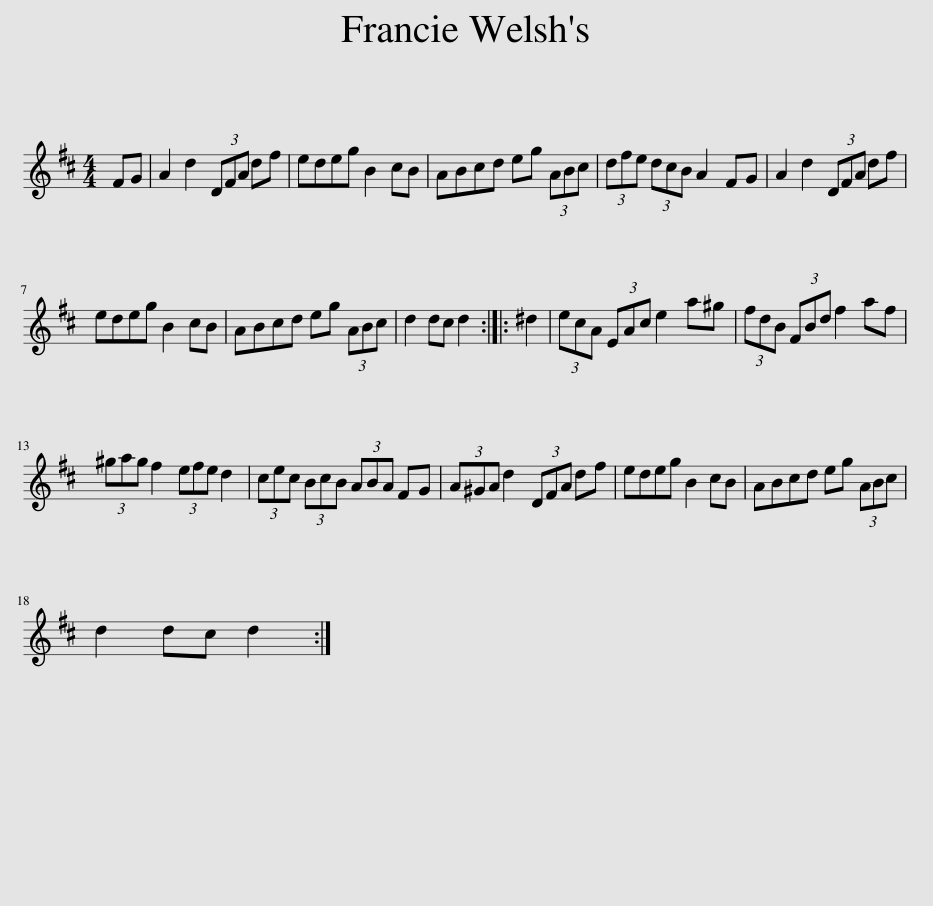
X:1
L:1/8
M:4/4
I:linebreak $
K:D
V:1 treble
V:1
 FG | A2 d2 (3DFA df | edeg B2 cB | ABcd eg (3ABc | (3dfe (3dcB A2 FG | %5
 A2 d2 (3DFA df |$ edeg B2 cB | ABcd eg (3ABc | d2 dc d2 :: ^d2 | %10
 (3ecA (3EAc e2 a^g | (3fdB (3FBd f2 af |$ (3^gag f2 (3efe d2 | (3cec (3BcB (3ABA FG | (3A^GA d2 (3DFA df | %15
 edeg B2 cB | ABcd eg (3ABc |$ d2 dc d2 :| %18
